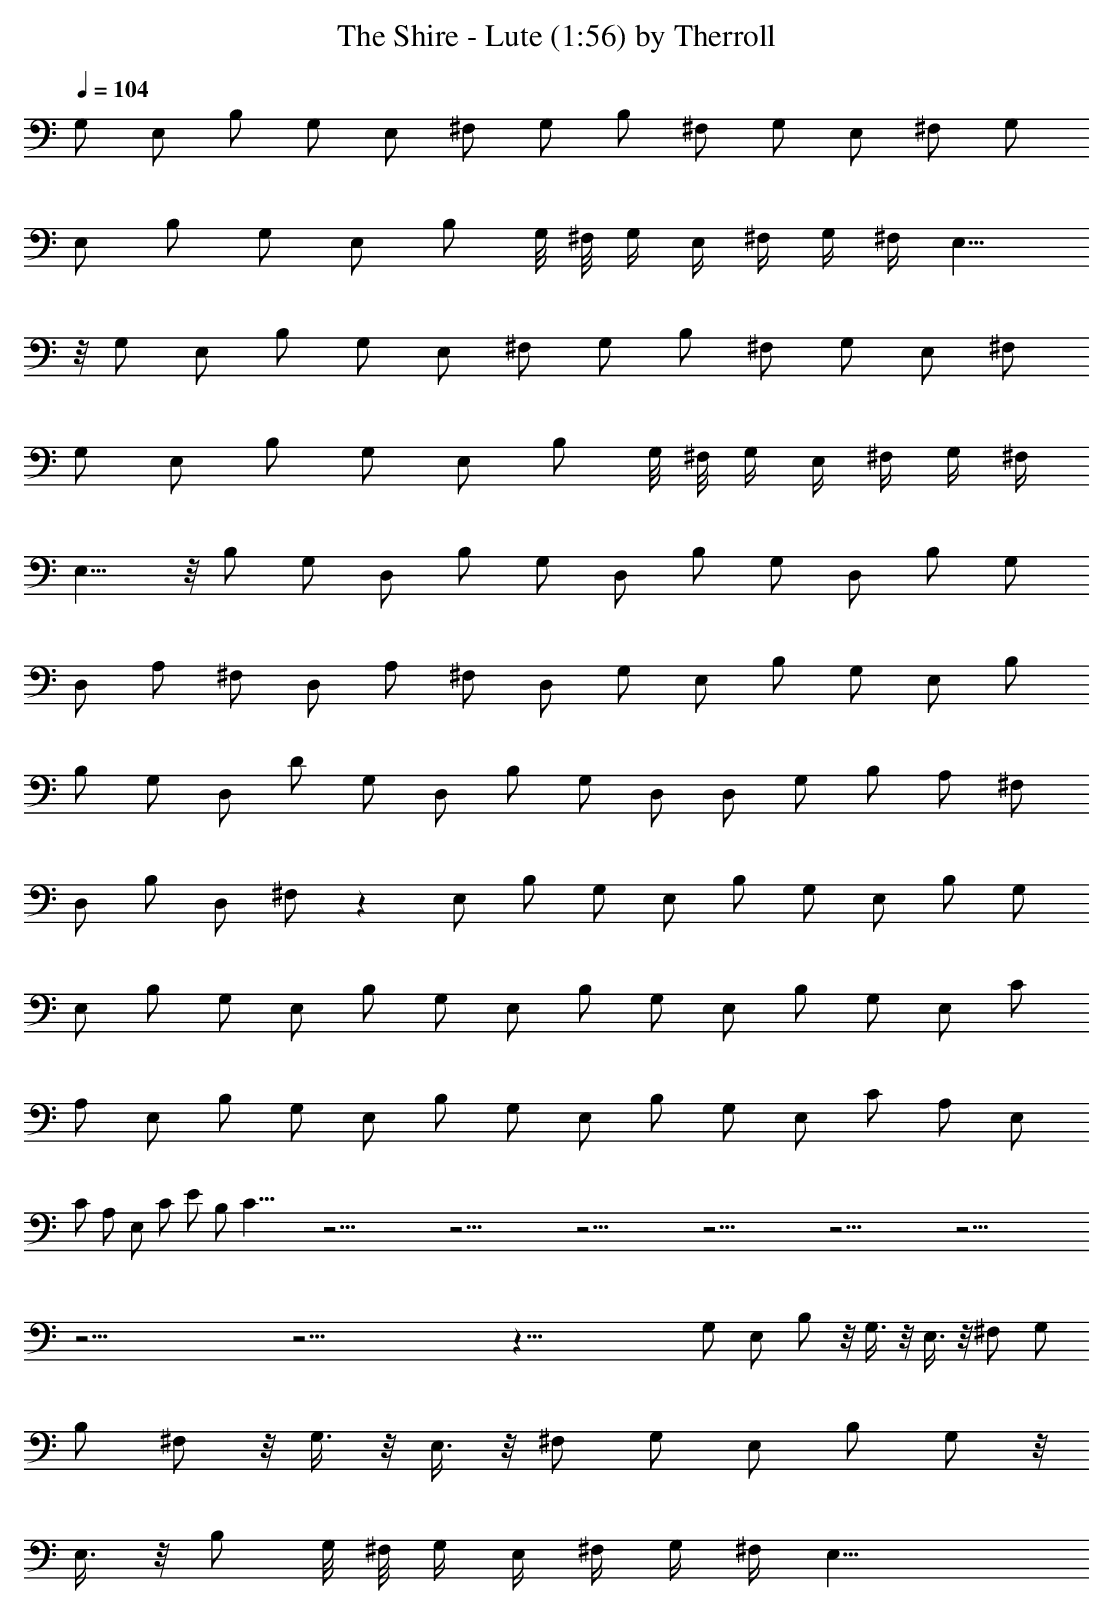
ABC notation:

X:1
T:The Shire - Lute (1:56) by Therroll
L:1/4
Q:104
K:C
G,/2 E,/2 B,/2 G,/2 E,/2 ^F,/2 G,/2 B,/2 ^F,/2 G,/2 E,/2 ^F,/2 G,/2
E,/2 B,/2 G,/2 E,/2 B,/2 G,/8 ^F,/8 G,/4 E,/4 ^F,/4 G,/4 ^F,/4 E,11/8
z/8 G,/2 E,/2 B,/2 G,/2 E,/2 ^F,/2 G,/2 B,/2 ^F,/2 G,/2 E,/2 ^F,/2
G,/2 E,/2 B,/2 G,/2 E,/2 B,/2 G,/8 ^F,/8 G,/4 E,/4 ^F,/4 G,/4 ^F,/4
E,11/8 z/8 B,/2 G,/2 D,/2 B,/2 G,/2 D,/2 B,/2 G,/2 D,/2 B,/2 G,/2
D,/2 A,/2 ^F,/2 D,/2 A,/2 ^F,/2 D,/2 G,/2 E,/2 B,/2 G,/2 E,/2 B,/2
B,/2 G,/2 D,/2 D/2 G,/2 D,/2 B,/2 G,/2 D,/2 D,/2 G,/2 B,/2 A,/2 ^F,/2
D,/2 B,/2 D,/2 ^F,/2 z E,/2 B,/2 G,/2 E,/2 B,/2 G,/2 E,/2 B,/2 G,/2
E,/2 B,/2 G,/2 E,/2 B,/2 G,/2 E,/2 B,/2 G,/2 E,/2 B,/2 G,/2 E,/2 C/2
A,/2 E,/2 B,/2 G,/2 E,/2 B,/2 G,/2 E,/2 B,/2 G,/2 E,/2 C/2 A,/2 E,/2
C/2 A,/2 E,/2 C/2 E/2 B,/2 C33/8 z55/4 z55/4 z55/4 z55/4 z55/4 z55/4
z55/4 z55/4 z65/8 G,/2 E,/2 B,/2 z/8 G,3/8 z/8 E,3/8 z/8 ^F,/2 G,/2
B,/2 ^F,/2 z/8 G,3/8 z/8 E,3/8 z/8 ^F,/2 G,/2 E,/2 B,/2 G,/2 z/8
E,3/8 z/8 B,/2 G,/8 ^F,/8 G,/4 E,/4 ^F,/4 G,/4 ^F,/4 E,25/8
